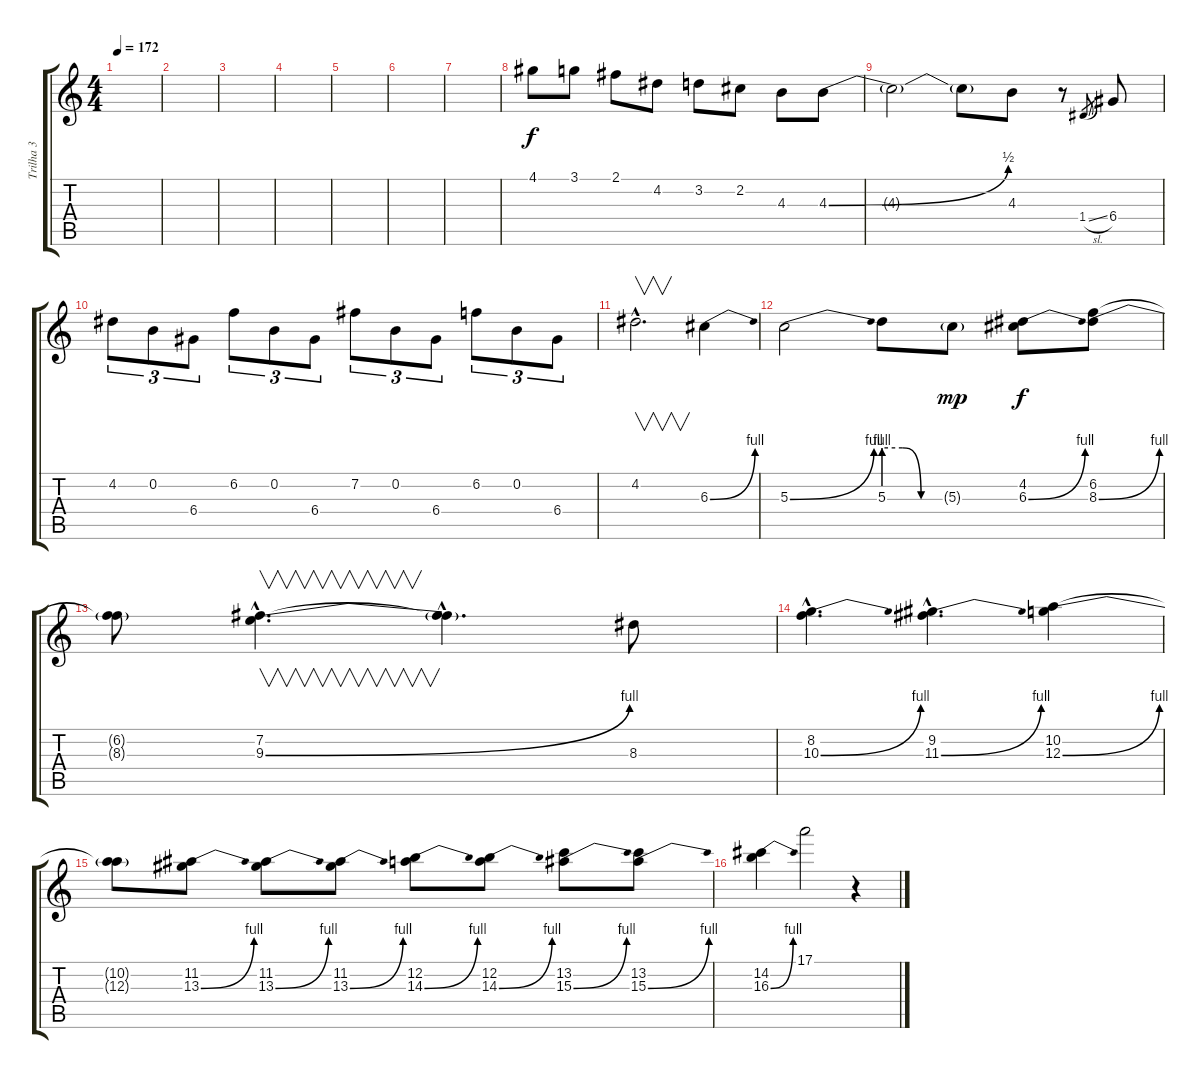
\track ("Trilha 3" "Trilha 3") {instrument distortionguitar}
\staff {score tabs}
\tuning (E4 B3 G3 D3 A2 E2) {hide}
\ts (4 4)
\tempo 172
\clef g2
\ks c
|
|
|
|
|
|
|
4.1.8 3.1.8 2.1.8 4.2.8 3.2.8 2.2.8 4.3.8 4.3{be (bend 0 0 60 2)}.8 |
4.3{t}.2 4.3{t}.8 4.3.8 r.8 1.4{sl}.8{gr} 6.4.8 |
4.2.8{tu (3 2)} 0.2.8{tu (3 2)} 6.4.8{tu (3 2)} 6.2.8{tu (3 2)} 0.2.8{tu (3 2)} 6.4.8{tu (3 2)} 7.2.8{tu (3 2)} 0.2.8{tu (3 2)} 6.4.8{tu (3 2)} 6.2.8{tu (3 2)} 0.2.8{tu (3 2)} 6.4.8{tu (3 2)} |
4.2{hac}.2{v d} 6.3{be (bend 0 0 60 4)}.4 |
5.3{be (bend 0 0 60 4)}.2 5.3{be (custom 0 4 20 4 40 0 60 0)}.8 5.3{g}.8{dy mp} (4.2 6.3{be (bend 0 0 60 4)}).8{dy f} (6.2 8.3{be (bend 0 0 60 4)}).8 |
(6.2{t} 8.3{t}).8 (7.2{hac} 9.3{be (bend 0 0 60 4) hac}).4{v d} (7.2{hac t} 9.3{hac t}).4{d} 8.3.8 |
(8.2{hac} 10.3{be (bend 0 0 60 4) hac}).4{d} (9.2{hac} 11.3{be (bend 0 0 60 4) hac}).4{d} (10.2 12.3{be (bend 0 0 60 4)}).4 |
(10.2{t} 12.3{t}).8 (11.2 13.3{be (bend 0 0 60 4)}).8 (11.2 13.3{be (bend 0 0 60 4)}).8 (11.2 13.3{be (bend 0 0 60 4)}).8 (12.2 14.3{be (bend 0 0 60 4)}).8 (12.2 14.3{be (bend 0 0 60 4)}).8 (13.2 15.3{be (bend 0 0 60 4)}).8 (13.2 15.3{be (bend 0 0 60 4)}).8 |
(14.2 16.3{be (bend 0 0 60 4)}).4 17.1.2 r.4
